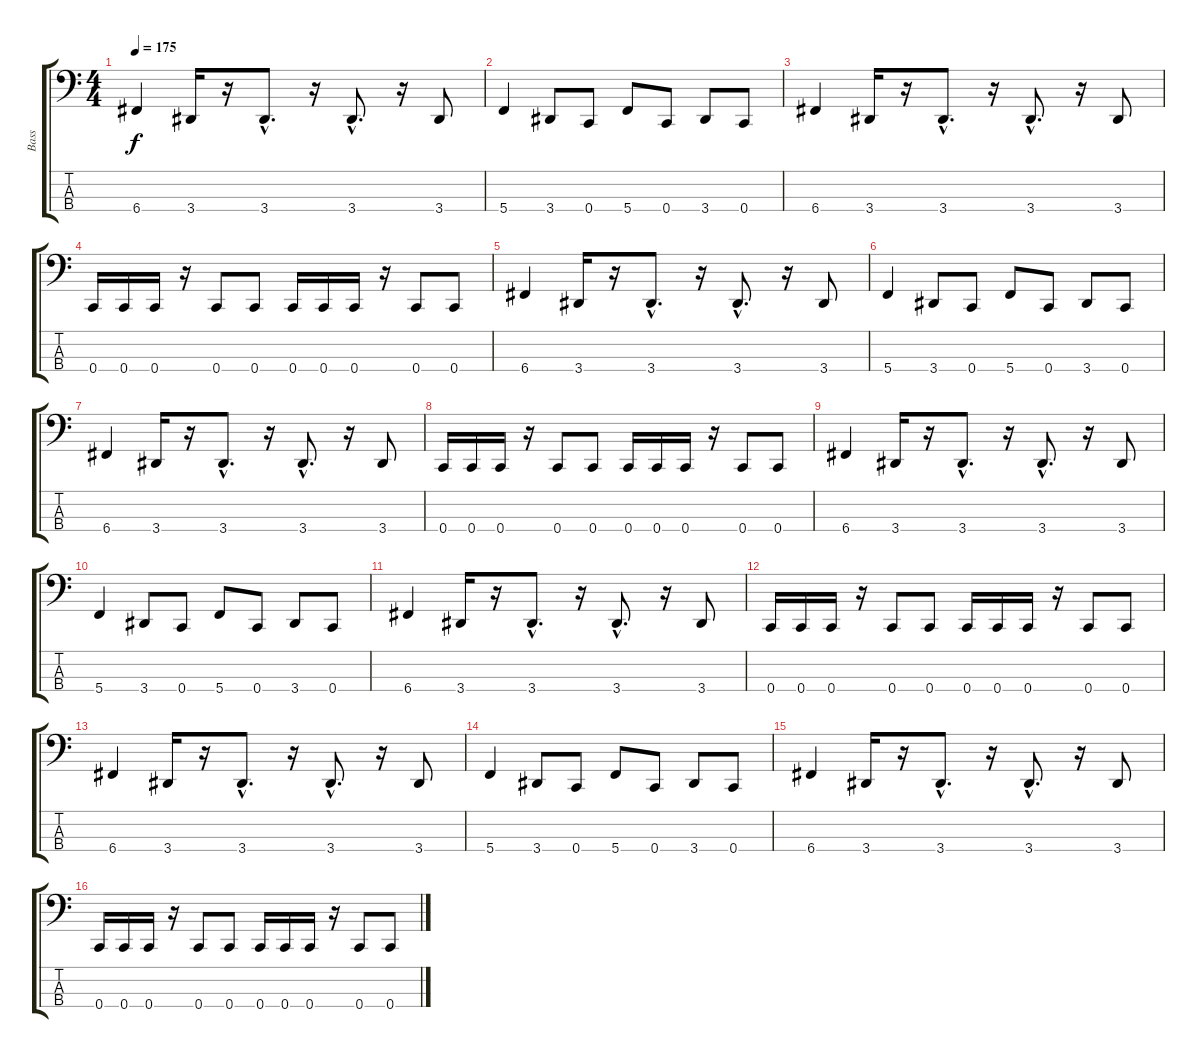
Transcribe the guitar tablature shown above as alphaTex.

\track ("Bass" "Bass") {instrument electricbasspick}
\staff {score tabs}
\tuning (Eb2 Bb1 F1 C1) {hide}
\ts (4 4)
\tempo 175
\clef f4
\ks c
6.4.4{dy f} 3.4.16 r.16 3.4{hac}.8{d} r.16 3.4{hac}.8{d} r.16 3.4.8 |
5.4.4 3.4.8 0.4.8 5.4.8 0.4.8 3.4.8 0.4.8 |
6.4.4 3.4.16 r.16 3.4{hac}.8{d} r.16 3.4{hac}.8{d} r.16 3.4.8 |
0.4.16 0.4.16 0.4.16 r.16 0.4.8 0.4.8 0.4.16 0.4.16 0.4.16 r.16 0.4.8 0.4.8 |
6.4.4 3.4.16 r.16 3.4{hac}.8{d} r.16 3.4{hac}.8{d} r.16 3.4.8 |
5.4.4 3.4.8 0.4.8 5.4.8 0.4.8 3.4.8 0.4.8 |
6.4.4 3.4.16 r.16 3.4{hac}.8{d} r.16 3.4{hac}.8{d} r.16 3.4.8 |
0.4.16 0.4.16 0.4.16 r.16 0.4.8 0.4.8 0.4.16 0.4.16 0.4.16 r.16 0.4.8 0.4.8 |
6.4.4 3.4.16 r.16 3.4{hac}.8{d} r.16 3.4{hac}.8{d} r.16 3.4.8 |
5.4.4 3.4.8 0.4.8 5.4.8 0.4.8 3.4.8 0.4.8 |
6.4.4 3.4.16 r.16 3.4{hac}.8{d} r.16 3.4{hac}.8{d} r.16 3.4.8 |
0.4.16 0.4.16 0.4.16 r.16 0.4.8 0.4.8 0.4.16 0.4.16 0.4.16 r.16 0.4.8 0.4.8 |
6.4.4 3.4.16 r.16 3.4{hac}.8{d} r.16 3.4{hac}.8{d} r.16 3.4.8 |
5.4.4 3.4.8 0.4.8 5.4.8 0.4.8 3.4.8 0.4.8 |
6.4.4 3.4.16 r.16 3.4{hac}.8{d} r.16 3.4{hac}.8{d} r.16 3.4.8 |
0.4.16 0.4.16 0.4.16 r.16 0.4.8 0.4.8 0.4.16 0.4.16 0.4.16 r.16 0.4.8 0.4.8
